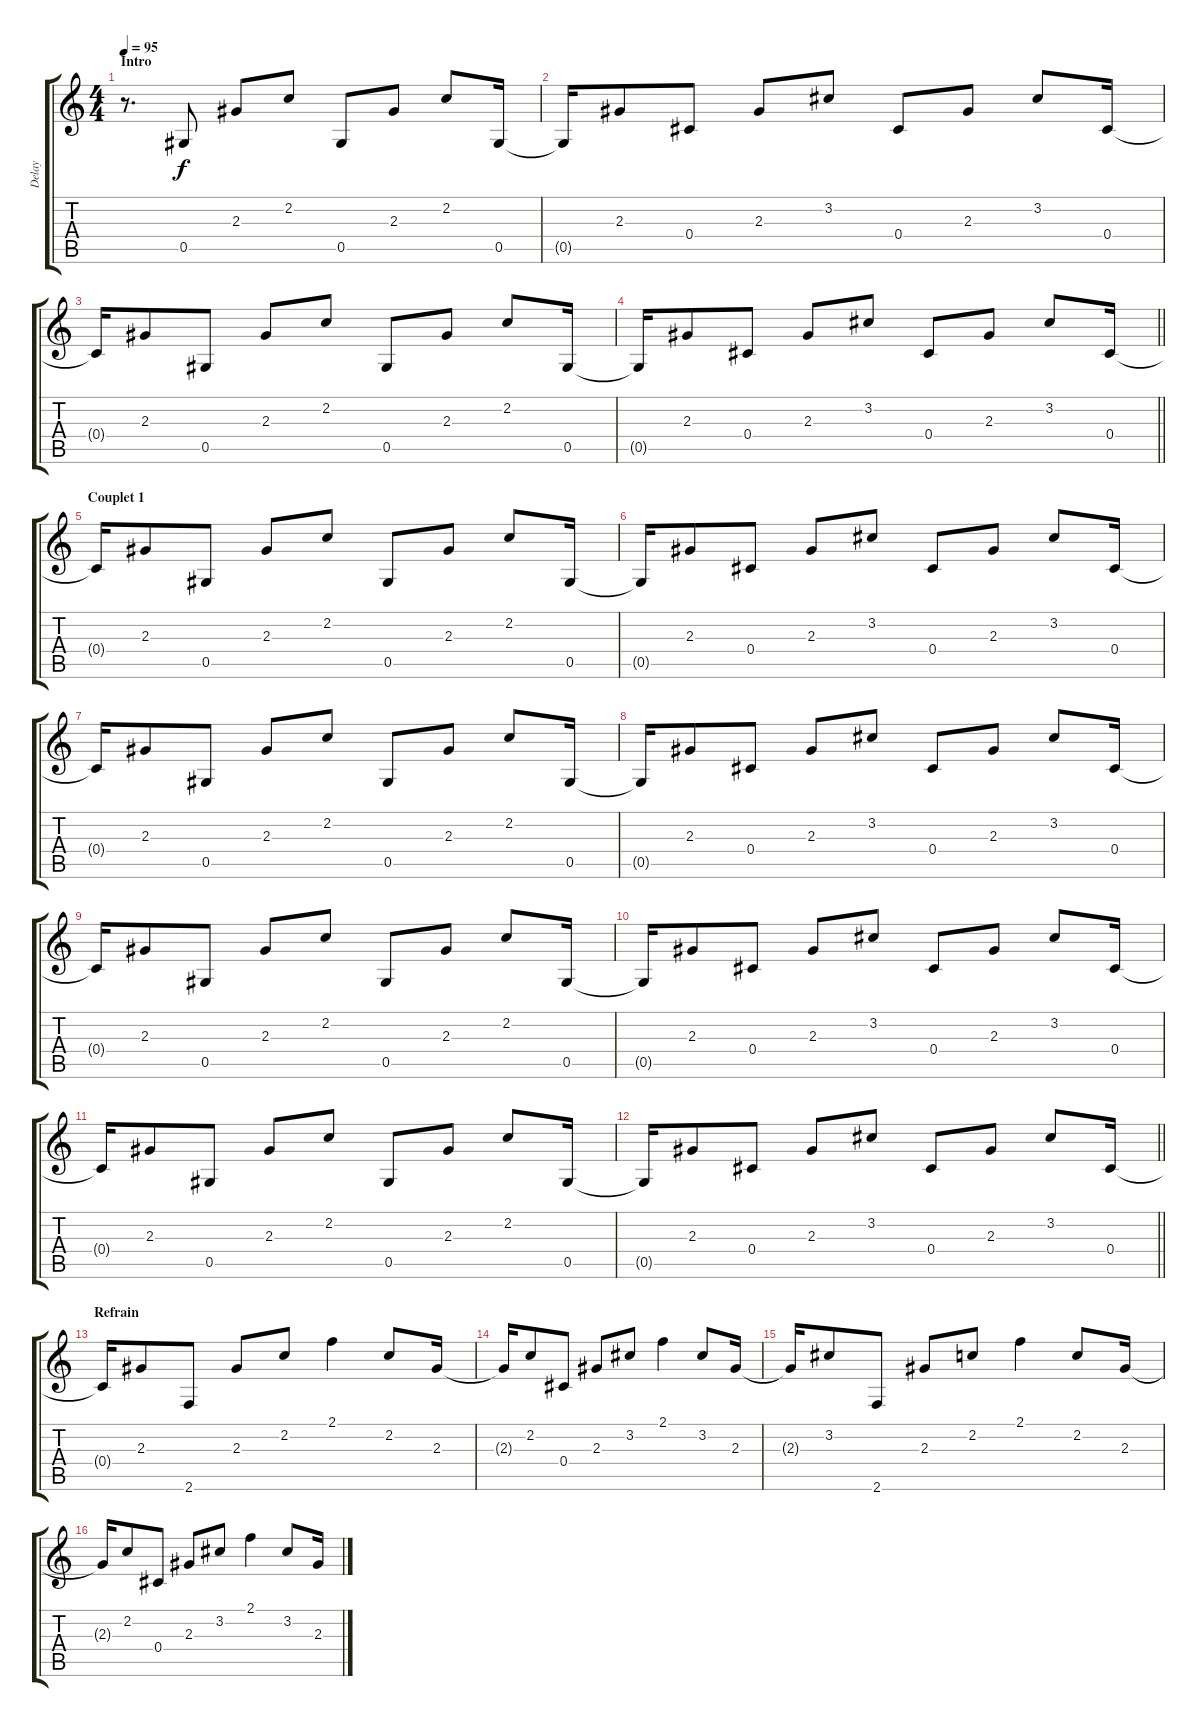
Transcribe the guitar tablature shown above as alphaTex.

\track ("Delay" "Delay") {instrument electricguitarjazz}
\staff {score tabs}
\tuning (Eb4 Bb3 Gb3 Db3 Ab2 Eb2) {hide}
\ts (4 4)
\section ("" "Intro")
\tempo 95
\clef g2
\ks c
r.8{d dy f instrument electricguitarjazz} 0.5.8 2.3.8 2.2.8 0.5.8 2.3.8 2.2.8 0.5.16 |
0.5{t}.16 2.3.8 0.4.8 2.3.8 3.2.8 0.4.8 2.3.8 3.2.8 0.4.16 |
0.4{t}.16 2.3.8 0.5.8 2.3.8 2.2.8 0.5.8 2.3.8 2.2.8 0.5.16 |
\barLineRight lightlight
0.5{t}.16 2.3.8 0.4.8 2.3.8 3.2.8 0.4.8 2.3.8 3.2.8 0.4.16 |
\section ("" "Couplet 1")
0.4{t}.16 2.3.8 0.5.8 2.3.8 2.2.8 0.5.8 2.3.8 2.2.8 0.5.16 |
0.5{t}.16 2.3.8 0.4.8 2.3.8 3.2.8 0.4.8 2.3.8 3.2.8 0.4.16 |
0.4{t}.16 2.3.8 0.5.8 2.3.8 2.2.8 0.5.8 2.3.8 2.2.8 0.5.16 |
0.5{t}.16 2.3.8 0.4.8 2.3.8 3.2.8 0.4.8 2.3.8 3.2.8 0.4.16 |
0.4{t}.16 2.3.8 0.5.8 2.3.8 2.2.8 0.5.8 2.3.8 2.2.8 0.5.16 |
0.5{t}.16 2.3.8 0.4.8 2.3.8 3.2.8 0.4.8 2.3.8 3.2.8 0.4.16 |
0.4{t}.16 2.3.8 0.5.8 2.3.8 2.2.8 0.5.8 2.3.8 2.2.8 0.5.16 |
\barLineRight lightlight
0.5{t}.16 2.3.8 0.4.8 2.3.8 3.2.8 0.4.8 2.3.8 3.2.8 0.4.16 |
\section ("" "Refrain")
0.4{t}.16 2.3.8 2.6.8 2.3.8 2.2.8 2.1.4 2.2.8 2.3.16 |
2.3{t}.16 2.2.8 0.4.8 2.3.8 3.2.8 2.1.4 3.2.8 2.3.16 |
2.3{t}.16 3.2.8 2.6.8 2.3.8 2.2.8 2.1.4 2.2.8 2.3.16 |
2.3{t}.16 2.2.8 0.4.8 2.3.8 3.2.8 2.1.4 3.2.8 2.3.16
